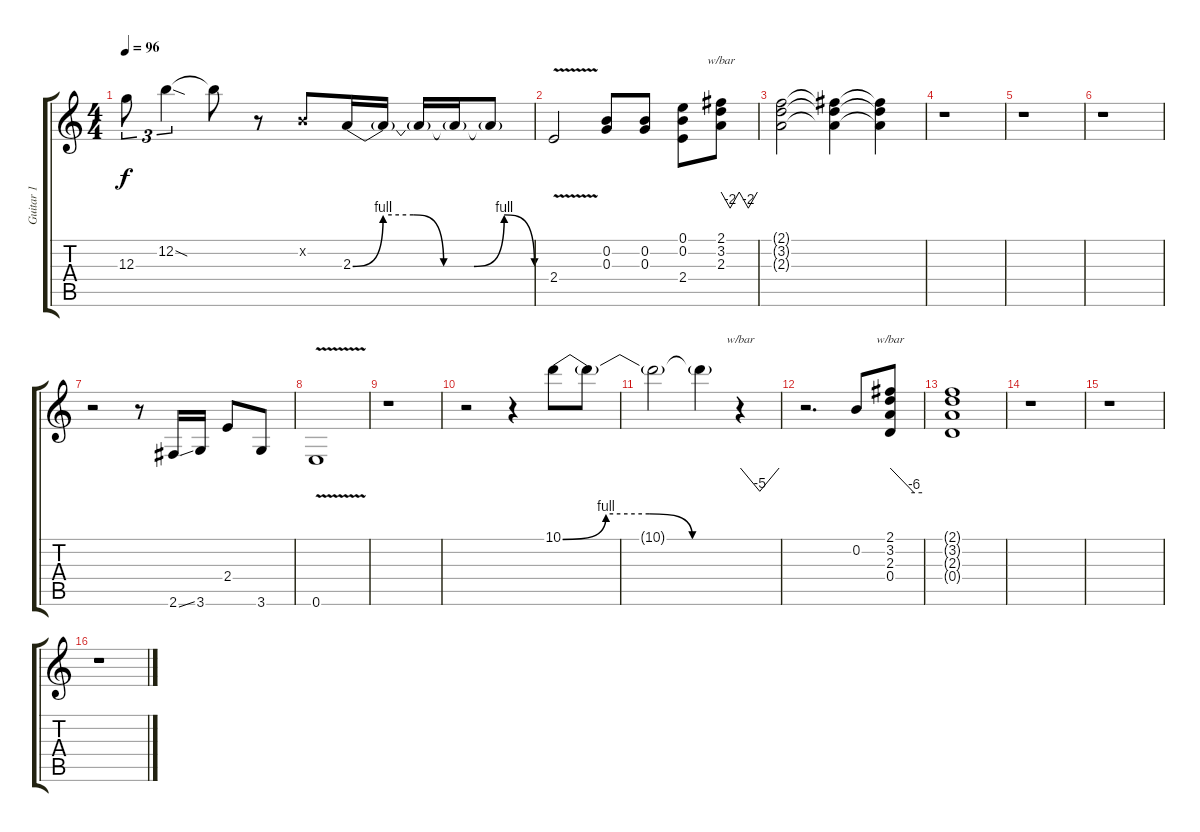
\track ("Guitar 1" "Guitar 1") {instrument overdrivenguitar}
\staff {score tabs}
\tuning (E4 B3 G3 D3 A2 E2) {hide}
\ts (4 4)
\tempo 96
\clef g2
\ks c
12.3.8{tu (3 2) dy f} 12.2{sod}.4{tu (3 2)} 12.2{t}.8 r.8 0.2{x}.8 2.3{be (custom 0 0 10 4 20 4 30 0 40 0 50 4 60 0)}.16 2.3{t}.16 2.3{t}.16 2.3{t}.16 2.3{t}.8 |
2.4{v}.2 (0.2 0.3).8 (0.2 0.3).8 (0.1 0.2 2.4).8 (2.1 3.2 2.3).8{tbe (custom default 0 0 15 -8 30 0 45 -8 60 0)} |
(2.1{t} 3.2{t} 2.3{t}).2 (2.1{t} 3.2{t} 2.3{t}).4 (2.1{t} 3.2{t} 2.3{t}).4 |
r.1 |
r.1 |
r.1 |
r.2 r.8 2.6{ss}.16 3.6.16 2.4.8 3.6.8 |
0.6{v}.1 |
r.1 |
r.2 r.4 10.1{be (custom 0 0 15 4 30 4 45 0 60 0)}.8 10.1{t}.8 |
10.1{t}.2 10.1{t}.4 r.4{tbe (dip default 0 0 30 -20 60 0)} |
r.2{d} 0.2.8 (2.1 3.2 2.3 0.4).8{tbe (custom default 0 0 45 -24 60 -24)} |
(2.1{t} 3.2{t} 2.3{t} 0.4{t}).1 |
r.1 |
r.1 |
r.1
